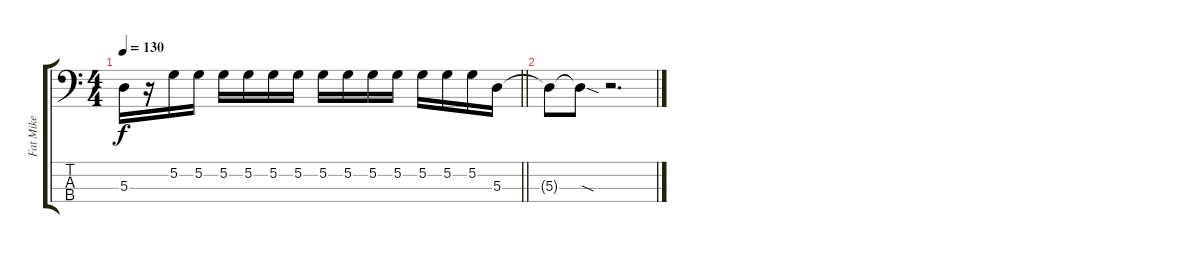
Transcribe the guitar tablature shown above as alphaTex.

\track ("Fat Mike" "Fat Mike") {instrument electricbasspick}
\staff {score tabs}
\tuning (G2 D2 A1 E1) {hide}
\ts (4 4)
\tempo 130
\clef f4
\barLineRight lightlight
\ks c
5.3{t}.16{dy f} r.16 5.2.16 5.2.16 5.2.16 5.2.16 5.2.16 5.2.16 5.2.16 5.2.16 5.2.16 5.2.16 5.2.16 5.2.16 5.2.16 5.3.16 |
5.3{t}.8 5.3{sod t}.8 r.2{d}
